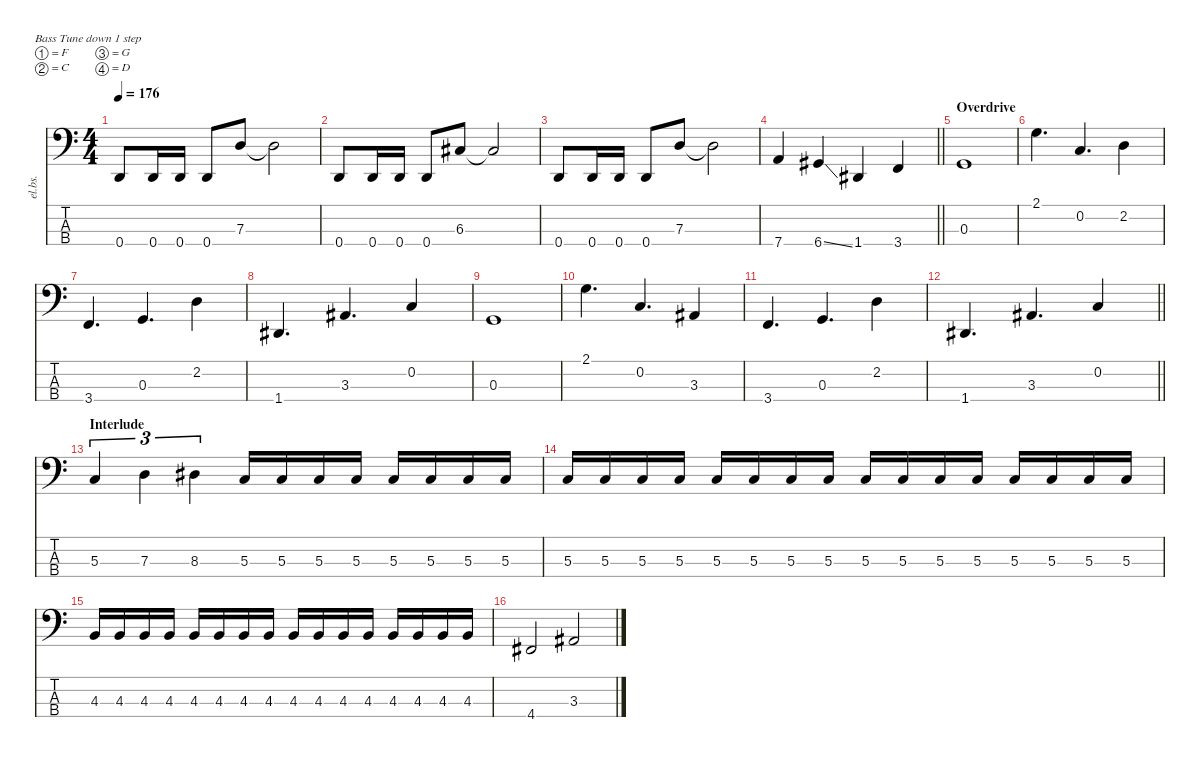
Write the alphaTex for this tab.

\defaultSystemsLayout 4
\hideDynamics
\bracketExtendMode nobrackets
\track ("Kelly Conlon " "el.bs.") {instrument electricbassfinger}
\staff {score tabs}
\tuning (F2 C2 G1 D1)
\ts (4 4)
\tempo 176
\clef f4
\ks c
0.4.8{dy f} 0.4.16 0.4.16 0.4.8 7.3.8 7.3{t}.2 |
0.4.8 0.4.16 0.4.16 0.4.8 6.3{acc #}.8 6.3{t acc #}.2 |
0.4.8 0.4.16 0.4.16 0.4.8 7.3.8 7.3{t}.2 |
\barLineRight lightlight
7.4.4 6.4{ss acc #}.4 1.4{acc #}.4 3.4.4 |
\section ("" "Overdrive")
0.3.1 |
2.1.4{d} 0.2.4{d} 2.2.4 |
3.4.4{d} 0.3.4{d} 2.2.4 |
1.4{acc #}.4{d} 3.3{acc #}.4{d} 0.2.4 |
0.3.1 |
2.1.4{d} 0.2.4{d} 3.3{acc #}.4 |
3.4.4{d} 0.3.4{d} 2.2.4 |
\barLineRight lightlight
1.4{acc #}.4{d} 3.3{acc #}.4{d} 0.2.4 |
\section ("" "Interlude")
5.3.4{tu (3 2)} 7.3.4{tu (3 2)} 8.3{acc #}.4{tu (3 2)} 5.3.16 5.3.16 5.3.16 5.3.16 5.3.16 5.3.16 5.3.16 5.3.16 |
5.3.16 5.3.16 5.3.16 5.3.16 5.3.16 5.3.16 5.3.16 5.3.16 5.3.16 5.3.16 5.3.16 5.3.16 5.3.16 5.3.16 5.3.16 5.3.16 |
4.3.16 4.3.16 4.3.16 4.3.16 4.3.16 4.3.16 4.3.16 4.3.16 4.3.16 4.3.16 4.3.16 4.3.16 4.3.16 4.3.16 4.3.16 4.3.16 |
4.4{acc #}.2 3.3{acc #}.2
